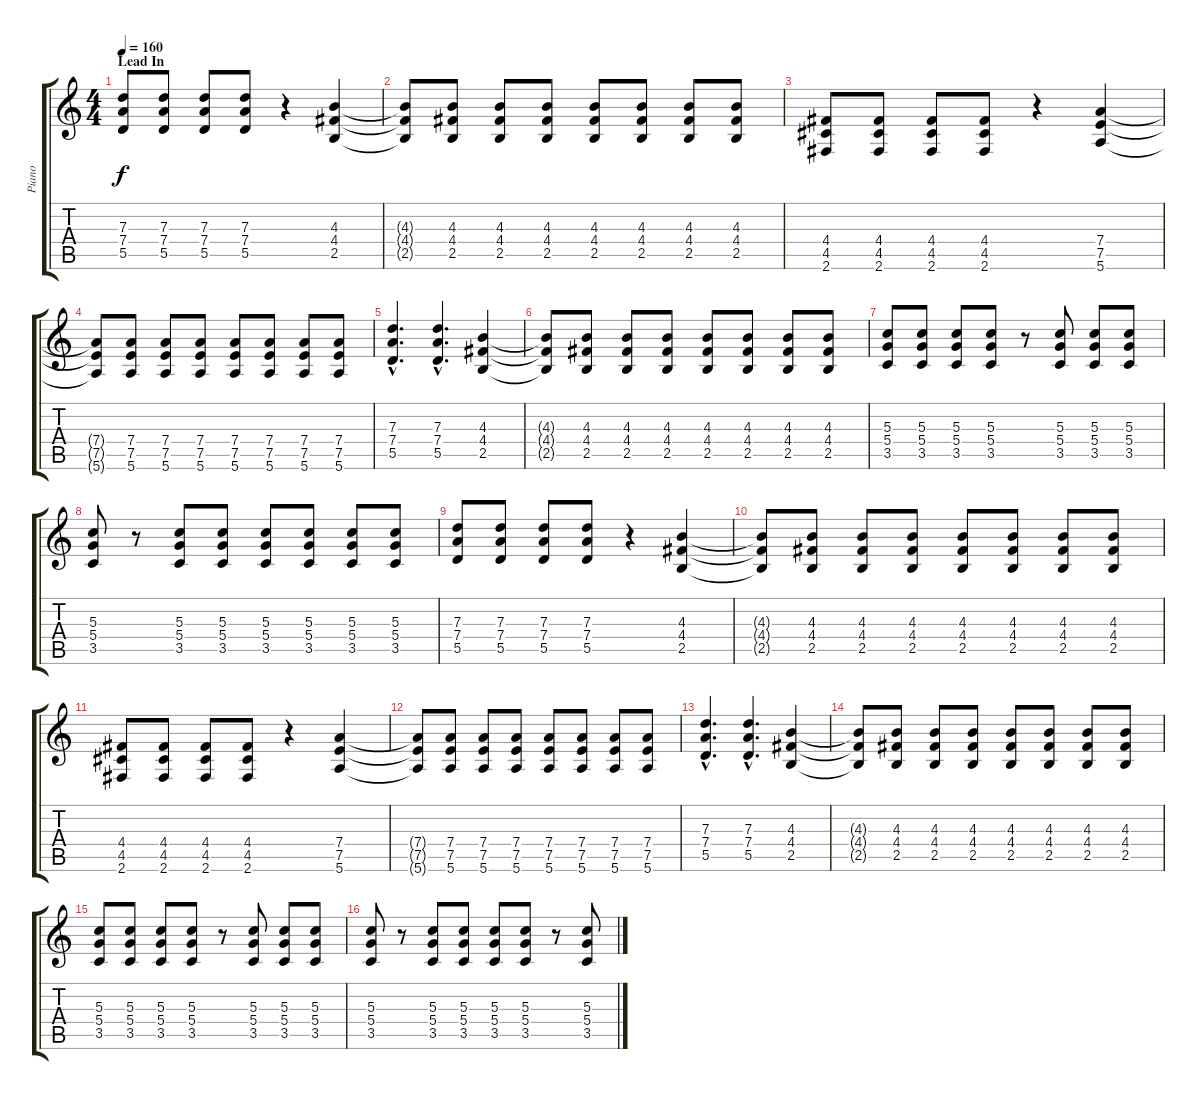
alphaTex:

\track ("Piano" "Piano") {instrument distortionguitar}
\staff {score tabs}
\tuning (E4 B3 G3 D3 A2 E2) {hide}
\ts (4 4)
\section ("" "Lead In")
\tempo 160
\clef g2
\ks c
(7.3 7.4 5.5).8{dy f volume 10 instrument distortionguitar} (7.3 7.4 5.5).8 (7.3 7.4 5.5).8 (7.3 7.4 5.5).8 r.4 (4.3 4.4 2.5).4 |
(4.3{t} 4.4{t} 2.5{t}).8 (4.3 4.4 2.5).8 (4.3 4.4 2.5).8 (4.3 4.4 2.5).8 (4.3 4.4 2.5).8 (4.3 4.4 2.5).8 (4.3 4.4 2.5).8 (4.3 4.4 2.5).8 |
(4.4 4.5 2.6).8 (4.4 4.5 2.6).8 (4.4 4.5 2.6).8 (4.4 4.5 2.6).8 r.4 (7.4 7.5 5.6).4 |
(7.4{t} 7.5{t} 5.6{t}).8 (7.4 7.5 5.6).8 (7.4 7.5 5.6).8 (7.4 7.5 5.6).8 (7.4 7.5 5.6).8 (7.4 7.5 5.6).8 (7.4 7.5 5.6).8 (7.4 7.5 5.6).8 |
(7.3{hac} 7.4{hac} 5.5{hac}).4{d} (7.3{hac} 7.4{hac} 5.5{hac}).4{d} (4.3 4.4 2.5).4 |
(4.3{t} 4.4{t} 2.5{t}).8 (4.3 4.4 2.5).8 (4.3 4.4 2.5).8 (4.3 4.4 2.5).8 (4.3 4.4 2.5).8 (4.3 4.4 2.5).8 (4.3 4.4 2.5).8 (4.3 4.4 2.5).8 |
(5.3 5.4 3.5).8 (5.3 5.4 3.5).8 (5.3 5.4 3.5).8 (5.3 5.4 3.5).8 r.8 (5.3 5.4 3.5).8 (5.3 5.4 3.5).8 (5.3 5.4 3.5).8 |
(5.3 5.4 3.5).8 r.8 (5.3 5.4 3.5).8 (5.3 5.4 3.5).8 (5.3 5.4 3.5).8 (5.3 5.4 3.5).8 (5.3 5.4 3.5).8 (5.3 5.4 3.5).8 |
(7.3 7.4 5.5).8 (7.3 7.4 5.5).8 (7.3 7.4 5.5).8 (7.3 7.4 5.5).8 r.4 (4.3 4.4 2.5).4 |
(4.3{t} 4.4{t} 2.5{t}).8 (4.3 4.4 2.5).8 (4.3 4.4 2.5).8 (4.3 4.4 2.5).8 (4.3 4.4 2.5).8 (4.3 4.4 2.5).8 (4.3 4.4 2.5).8 (4.3 4.4 2.5).8 |
(4.4 4.5 2.6).8 (4.4 4.5 2.6).8 (4.4 4.5 2.6).8 (4.4 4.5 2.6).8 r.4 (7.4 7.5 5.6).4 |
(7.4{t} 7.5{t} 5.6{t}).8 (7.4 7.5 5.6).8 (7.4 7.5 5.6).8 (7.4 7.5 5.6).8 (7.4 7.5 5.6).8 (7.4 7.5 5.6).8 (7.4 7.5 5.6).8 (7.4 7.5 5.6).8 |
(7.3{hac} 7.4{hac} 5.5{hac}).4{d} (7.3{hac} 7.4{hac} 5.5{hac}).4{d} (4.3 4.4 2.5).4 |
(4.3{t} 4.4{t} 2.5{t}).8 (4.3 4.4 2.5).8 (4.3 4.4 2.5).8 (4.3 4.4 2.5).8 (4.3 4.4 2.5).8 (4.3 4.4 2.5).8 (4.3 4.4 2.5).8 (4.3 4.4 2.5).8 |
(5.3 5.4 3.5).8 (5.3 5.4 3.5).8 (5.3 5.4 3.5).8 (5.3 5.4 3.5).8 r.8 (5.3 5.4 3.5).8 (5.3 5.4 3.5).8 (5.3 5.4 3.5).8 |
(5.3 5.4 3.5).8 r.8 (5.3 5.4 3.5).8 (5.3 5.4 3.5).8 (5.3 5.4 3.5).8 (5.3 5.4 3.5).8 r.8 (5.3 5.4 3.5).8
